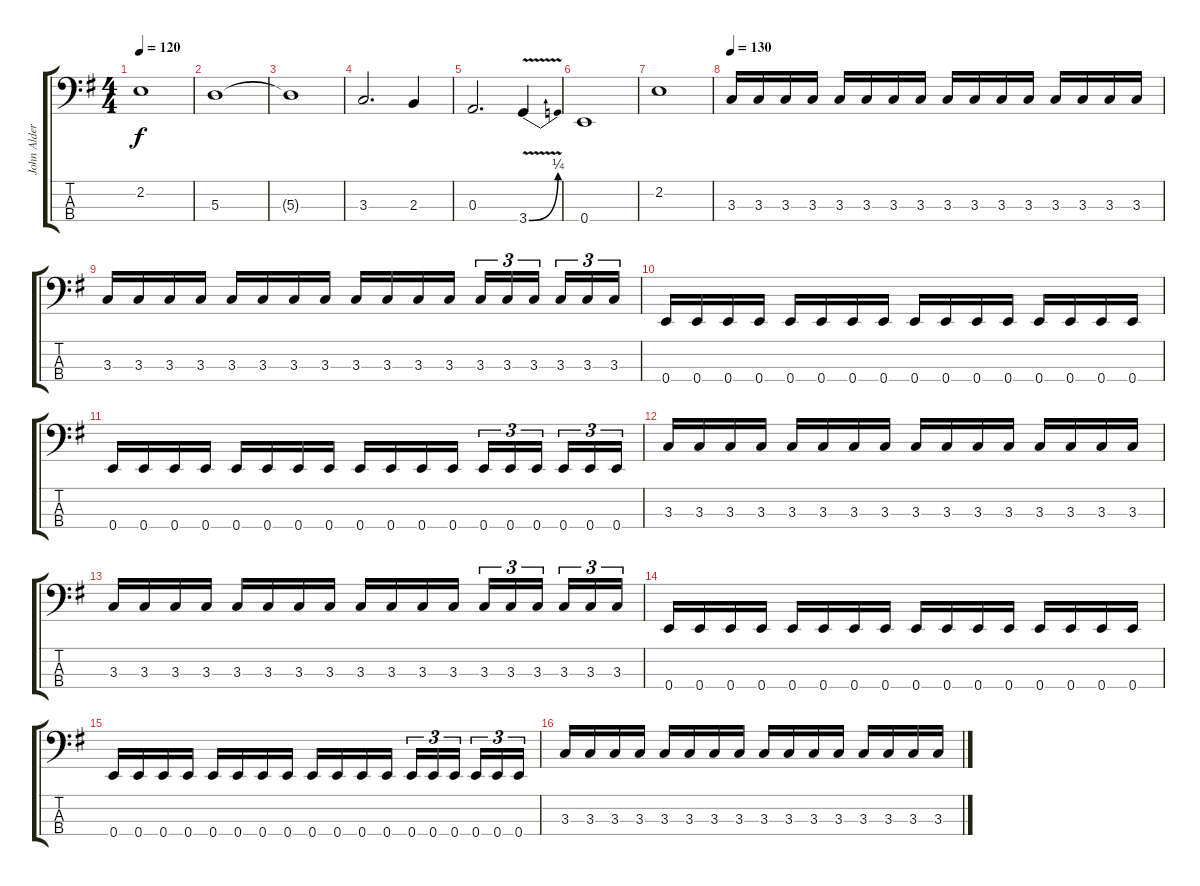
\track ("John Alderete (Bass)" "John Alder") {instrument electricbassfinger}
\staff {score tabs}
\tuning (G2 D2 A1 E1) {hide}
\ts (4 4)
\tempo 120
\clef f4
\ks g
2.2.1{dy f} |
5.3.1 |
5.3{t}.1 |
3.3.2{d} 2.3.4 |
0.3.2{d} 3.4{be (bend 0 0 60 1) v}.4 |
0.4.1 |
2.2.1 |
\tempo 130
3.3.16 3.3.16 3.3.16 3.3.16 3.3.16 3.3.16 3.3.16 3.3.16 3.3.16 3.3.16 3.3.16 3.3.16 3.3.16 3.3.16 3.3.16 3.3.16 |
3.3.16 3.3.16 3.3.16 3.3.16 3.3.16 3.3.16 3.3.16 3.3.16 3.3.16 3.3.16 3.3.16 3.3.16 3.3.16{tu (3 2)} 3.3.16{tu (3 2)} 3.3.16{tu (3 2) beam splitsecondary} 3.3.16{tu (3 2)} 3.3.16{tu (3 2)} 3.3.16{tu (3 2)} |
0.4.16 0.4.16 0.4.16 0.4.16 0.4.16 0.4.16 0.4.16 0.4.16 0.4.16 0.4.16 0.4.16 0.4.16 0.4.16 0.4.16 0.4.16 0.4.16 |
0.4.16 0.4.16 0.4.16 0.4.16 0.4.16 0.4.16 0.4.16 0.4.16 0.4.16 0.4.16 0.4.16 0.4.16 0.4.16{tu (3 2)} 0.4.16{tu (3 2)} 0.4.16{tu (3 2) beam splitsecondary} 0.4.16{tu (3 2)} 0.4.16{tu (3 2)} 0.4.16{tu (3 2)} |
3.3.16 3.3.16 3.3.16 3.3.16 3.3.16 3.3.16 3.3.16 3.3.16 3.3.16 3.3.16 3.3.16 3.3.16 3.3.16 3.3.16 3.3.16 3.3.16 |
3.3.16 3.3.16 3.3.16 3.3.16 3.3.16 3.3.16 3.3.16 3.3.16 3.3.16 3.3.16 3.3.16 3.3.16 3.3.16{tu (3 2)} 3.3.16{tu (3 2)} 3.3.16{tu (3 2) beam splitsecondary} 3.3.16{tu (3 2)} 3.3.16{tu (3 2)} 3.3.16{tu (3 2)} |
0.4.16 0.4.16 0.4.16 0.4.16 0.4.16 0.4.16 0.4.16 0.4.16 0.4.16 0.4.16 0.4.16 0.4.16 0.4.16 0.4.16 0.4.16 0.4.16 |
0.4.16 0.4.16 0.4.16 0.4.16 0.4.16 0.4.16 0.4.16 0.4.16 0.4.16 0.4.16 0.4.16 0.4.16 0.4.16{tu (3 2)} 0.4.16{tu (3 2)} 0.4.16{tu (3 2) beam splitsecondary} 0.4.16{tu (3 2)} 0.4.16{tu (3 2)} 0.4.16{tu (3 2)} |
3.3.16 3.3.16 3.3.16 3.3.16 3.3.16 3.3.16 3.3.16 3.3.16 3.3.16 3.3.16 3.3.16 3.3.16 3.3.16 3.3.16 3.3.16 3.3.16
